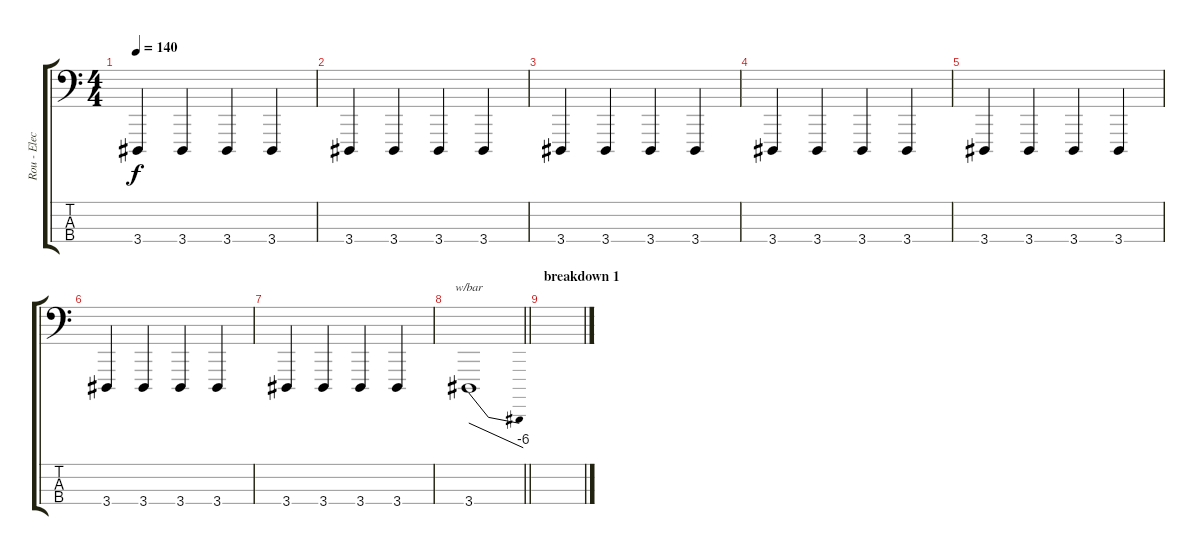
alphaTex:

\track ("Rou - Electronics 1" "Rou - Elec") {instrument lead1square}
\staff {score tabs}
\tuning (F2 C2 G1 C1) {hide}
\ts (4 4)
\tempo 140
\clef f4
\ks c
3.4.4{dy f} 3.4.4 3.4.4 3.4.4 |
3.4.4 3.4.4 3.4.4 3.4.4 |
3.4.4 3.4.4 3.4.4 3.4.4 |
3.4.4 3.4.4 3.4.4 3.4.4 |
3.4.4 3.4.4 3.4.4 3.4.4 |
3.4.4 3.4.4 3.4.4 3.4.4 |
3.4.4 3.4.4 3.4.4 3.4.4 |
\barLineRight lightlight
3.4.1{tbe (dive default 0 0 60 -24)} |
\section ("" "breakdown 1")
